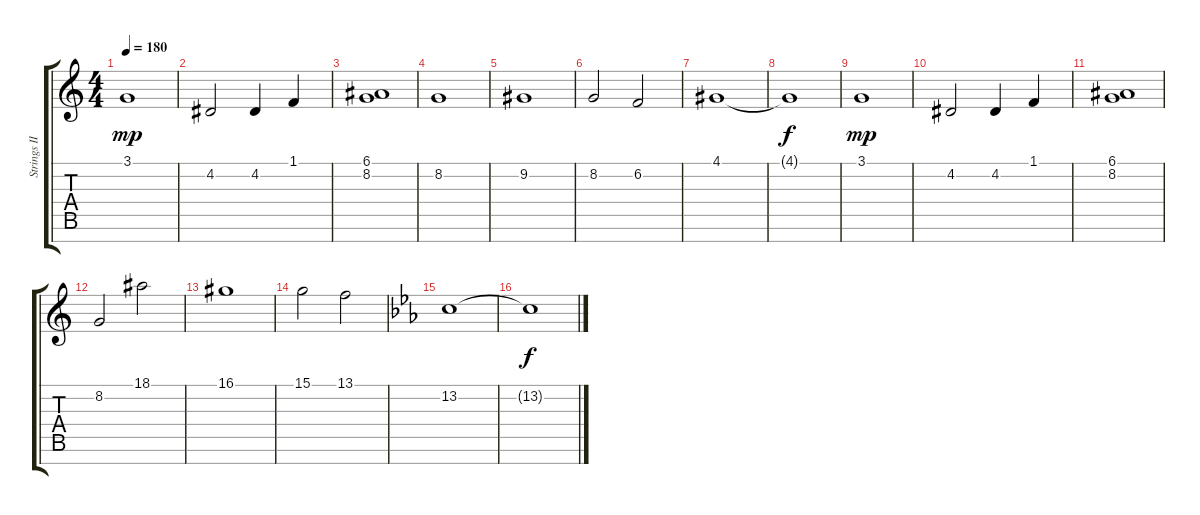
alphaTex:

\track ("Strings II" "Strings II") {instrument stringensemble2}
\staff {score tabs}
\tuning (E4 B3 G3 D3 A2 E2 B1) {hide}
\ts (4 4)
\tempo 180
\clef g2
\ks c
3.1.1{dy mp} |
4.2.2 4.2.4 1.1.4 |
(6.1 8.2).1 |
8.2.1 |
9.2.1 |
8.2.2 6.2.2 |
4.1.1 |
4.1{t}.1{dy f} |
3.1.1{dy mp} |
4.2.2 4.2.4 1.1.4 |
(6.1 8.2).1 |
8.2.2 18.1.2 |
16.1.1 |
15.1.2 13.1.2 |
\ks cminor
13.2.1{volume 0} |
13.2{t}.1{dy f}
